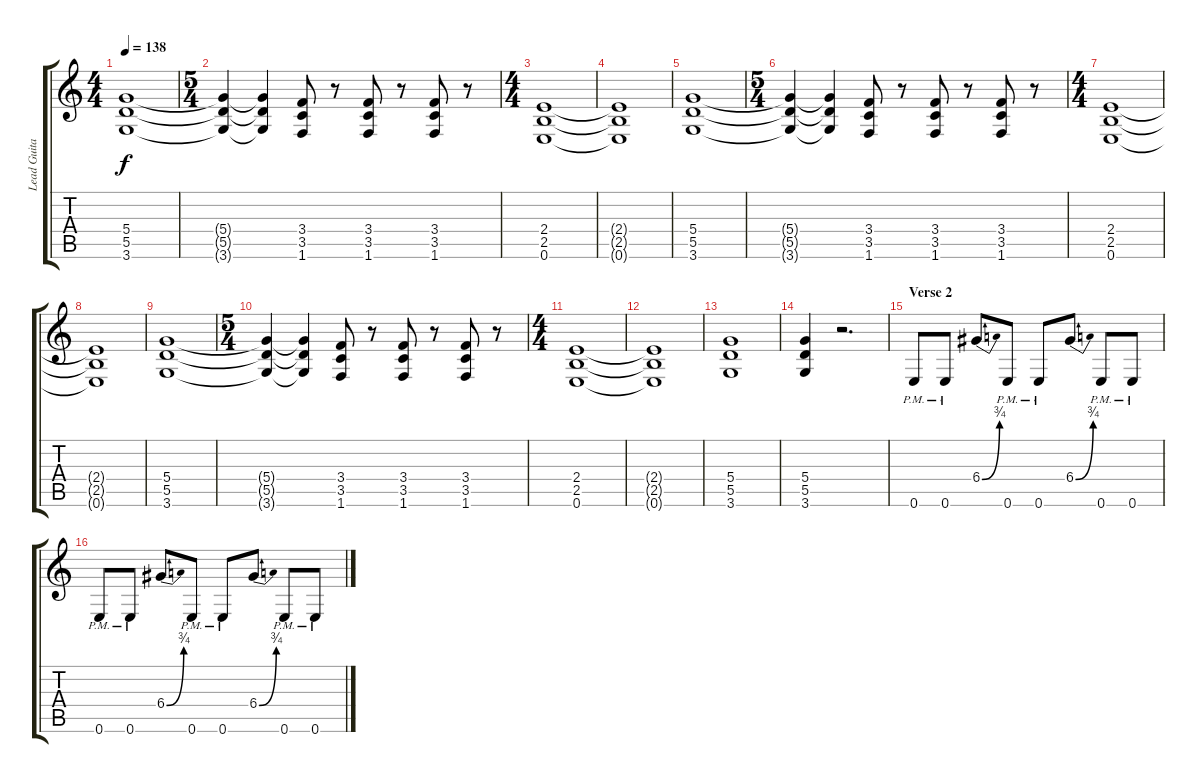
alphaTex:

\track ("Lead Guitar 2" "Lead Guita") {instrument distortionguitar}
\staff {score tabs}
\tuning (E4 B3 G3 D3 A2 E2) {hide}
\ts (4 4)
\tempo 138
\clef g2
\ks c
(5.4 5.5 3.6).1{dy f} |
\ts (5 4)
(5.4{t} 5.5{t} 3.6{t}).4 (5.4{t} 5.5{t} 3.6{t}).4 (3.4 3.5 1.6).8 r.8 (3.4 3.5 1.6).8 r.8 (3.4 3.5 1.6).8 r.8 |
\ts (4 4)
(2.4 2.5 0.6).1 |
(2.4{t} 2.5{t} 0.6{t}).1 |
(5.4 5.5 3.6).1 |
\ts (5 4)
(5.4{t} 5.5{t} 3.6{t}).4 (5.4{t} 5.5{t} 3.6{t}).4 (3.4 3.5 1.6).8 r.8 (3.4 3.5 1.6).8 r.8 (3.4 3.5 1.6).8 r.8 |
\ts (4 4)
(2.4 2.5 0.6).1 |
(2.4{t} 2.5{t} 0.6{t}).1 |
(5.4 5.5 3.6).1 |
\ts (5 4)
(5.4{t} 5.5{t} 3.6{t}).4 (5.4{t} 5.5{t} 3.6{t}).4 (3.4 3.5 1.6).8 r.8 (3.4 3.5 1.6).8 r.8 (3.4 3.5 1.6).8 r.8 |
\ts (4 4)
(2.4 2.5 0.6).1 |
(2.4{t} 2.5{t} 0.6{t}).1 |
(5.4 5.5 3.6).1 |
(5.4 5.5 3.6).4 r.2{d} |
\section ("" "Verse 2")
0.6{pm}.8 0.6{pm}.8 6.4{be (bend 0 0 60 3)}.8 0.6{pm}.8 0.6{pm}.8 6.4{be (bend 0 0 60 3)}.8 0.6{pm}.8 0.6{pm}.8 |
0.6{pm}.8 0.6{pm}.8 6.4{be (bend 0 0 60 3)}.8 0.6{pm}.8 0.6{pm}.8 6.4{be (bend 0 0 60 3)}.8 0.6{pm}.8 0.6{pm}.8
